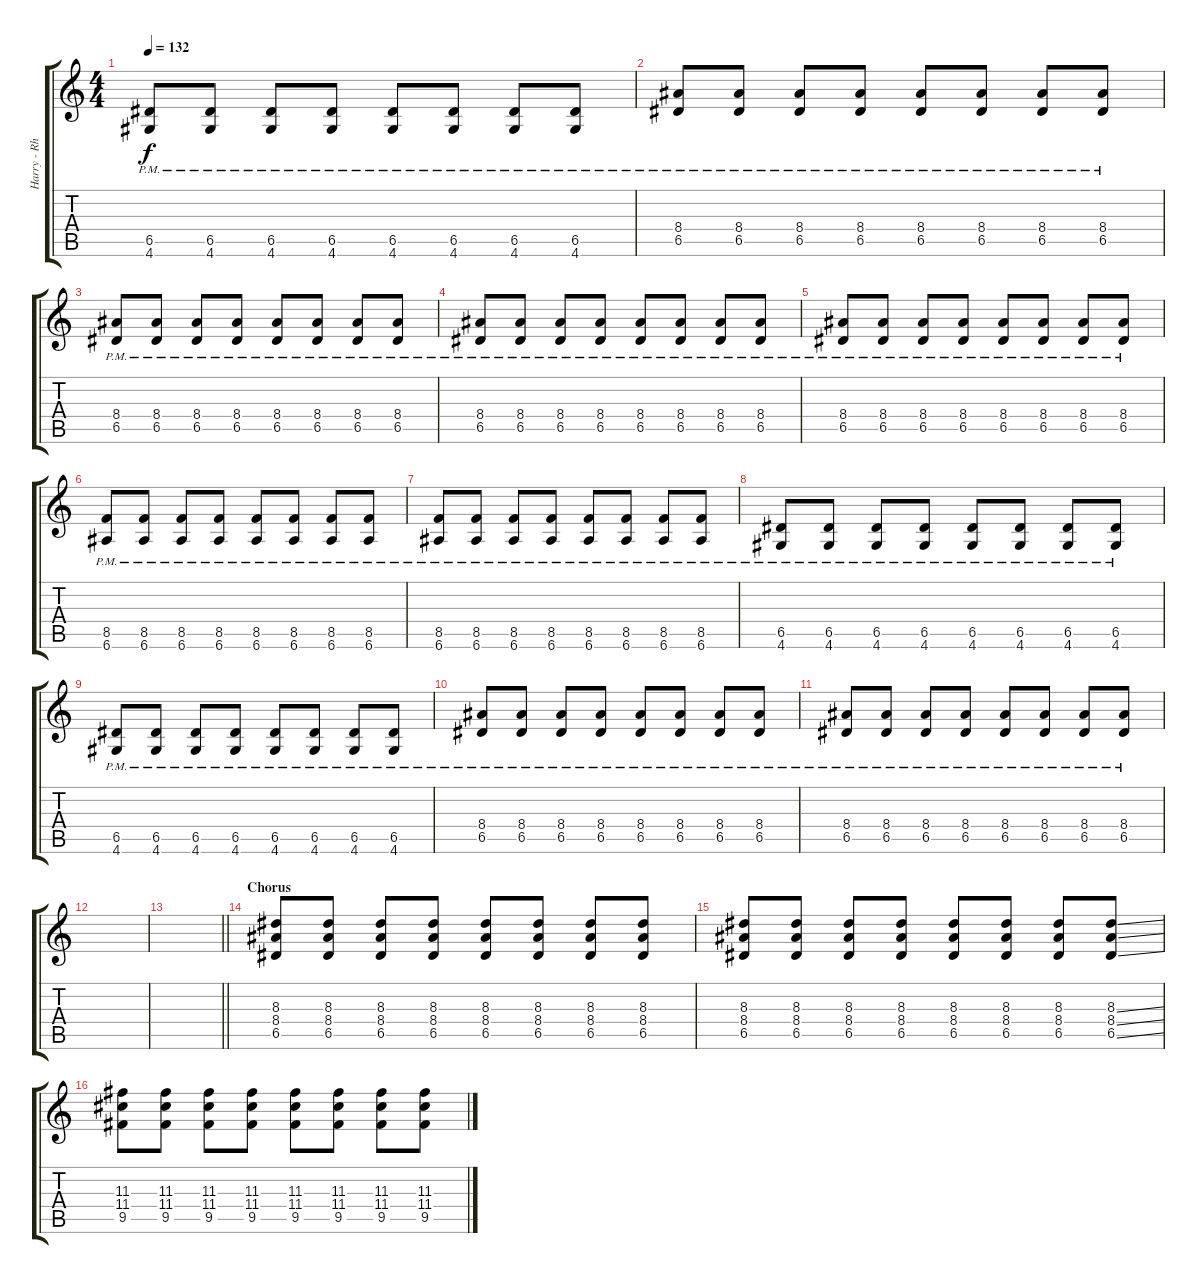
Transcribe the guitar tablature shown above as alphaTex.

\track ("Harry - Rhythm Guitar" "Harry - Rh") {instrument electricguitarclean}
\staff {score tabs}
\tuning (E4 B3 G3 D3 A2 E2) {hide}
\ts (4 4)
\tempo 132
\clef g2
\ks c
(6.5{pm} 4.6{pm}).8{dy f} (6.5{pm} 4.6{pm}).8 (6.5{pm} 4.6{pm}).8 (6.5{pm} 4.6{pm}).8 (6.5{pm} 4.6{pm}).8 (6.5{pm} 4.6{pm}).8 (6.5{pm} 4.6{pm}).8 (6.5{pm} 4.6{pm}).8 |
(8.4{pm} 6.5{pm}).8 (8.4{pm} 6.5{pm}).8 (8.4{pm} 6.5{pm}).8 (8.4{pm} 6.5{pm}).8 (8.4{pm} 6.5{pm}).8 (8.4{pm} 6.5{pm}).8 (8.4{pm} 6.5{pm}).8 (8.4{pm} 6.5{pm}).8 |
(8.4{pm} 6.5{pm}).8 (8.4{pm} 6.5{pm}).8 (8.4{pm} 6.5{pm}).8 (8.4{pm} 6.5{pm}).8 (8.4{pm} 6.5{pm}).8 (8.4{pm} 6.5{pm}).8 (8.4{pm} 6.5{pm}).8 (8.4{pm} 6.5{pm}).8 |
(8.4{pm} 6.5{pm}).8 (8.4{pm} 6.5{pm}).8 (8.4{pm} 6.5{pm}).8 (8.4{pm} 6.5{pm}).8 (8.4{pm} 6.5{pm}).8 (8.4{pm} 6.5{pm}).8 (8.4{pm} 6.5{pm}).8 (8.4{pm} 6.5{pm}).8 |
(8.4{pm} 6.5{pm}).8 (8.4{pm} 6.5{pm}).8 (8.4{pm} 6.5{pm}).8 (8.4{pm} 6.5{pm}).8 (8.4{pm} 6.5{pm}).8 (8.4{pm} 6.5{pm}).8 (8.4{pm} 6.5{pm}).8 (8.4{pm} 6.5{pm}).8 |
(8.5{pm} 6.6{pm}).8 (8.5{pm} 6.6{pm}).8 (8.5{pm} 6.6{pm}).8 (8.5{pm} 6.6{pm}).8 (8.5{pm} 6.6{pm}).8 (8.5{pm} 6.6{pm}).8 (8.5{pm} 6.6{pm}).8 (8.5{pm} 6.6{pm}).8 |
(8.5{pm} 6.6{pm}).8 (8.5{pm} 6.6{pm}).8 (8.5{pm} 6.6{pm}).8 (8.5{pm} 6.6{pm}).8 (8.5{pm} 6.6{pm}).8 (8.5{pm} 6.6{pm}).8 (8.5{pm} 6.6{pm}).8 (8.5{pm} 6.6{pm}).8 |
(6.5{pm} 4.6{pm}).8 (6.5{pm} 4.6{pm}).8 (6.5{pm} 4.6{pm}).8 (6.5{pm} 4.6{pm}).8 (6.5{pm} 4.6{pm}).8 (6.5{pm} 4.6{pm}).8 (6.5{pm} 4.6{pm}).8 (6.5{pm} 4.6{pm}).8 |
(6.5{pm} 4.6{pm}).8 (6.5{pm} 4.6{pm}).8 (6.5{pm} 4.6{pm}).8 (6.5{pm} 4.6{pm}).8 (6.5{pm} 4.6{pm}).8 (6.5{pm} 4.6{pm}).8 (6.5{pm} 4.6{pm}).8 (6.5{pm} 4.6{pm}).8 |
(8.4{pm} 6.5{pm}).8 (8.4{pm} 6.5{pm}).8 (8.4{pm} 6.5{pm}).8 (8.4{pm} 6.5{pm}).8 (8.4{pm} 6.5{pm}).8 (8.4{pm} 6.5{pm}).8 (8.4{pm} 6.5{pm}).8 (8.4{pm} 6.5{pm}).8 |
(8.4{pm} 6.5{pm}).8 (8.4{pm} 6.5{pm}).8 (8.4{pm} 6.5{pm}).8 (8.4{pm} 6.5{pm}).8 (8.4{pm} 6.5{pm}).8 (8.4{pm} 6.5{pm}).8 (8.4{pm} 6.5{pm}).8 (8.4{pm} 6.5{pm}).8 |
|
\barLineRight lightlight
|
\section ("" "Chorus")
(8.3 8.4 6.5).8{instrument overdrivenguitar} (8.3 8.4 6.5).8 (8.3 8.4 6.5).8 (8.3 8.4 6.5).8 (8.3 8.4 6.5).8 (8.3 8.4 6.5).8 (8.3 8.4 6.5).8 (8.3 8.4 6.5).8 |
(8.3 8.4 6.5).8 (8.3 8.4 6.5).8 (8.3 8.4 6.5).8 (8.3 8.4 6.5).8 (8.3 8.4 6.5).8 (8.3 8.4 6.5).8 (8.3 8.4 6.5).8 (8.3{ss} 8.4{ss} 6.5{ss}).8 |
(11.3 11.4 9.5).8 (11.3 11.4 9.5).8 (11.3 11.4 9.5).8 (11.3 11.4 9.5).8 (11.3 11.4 9.5).8 (11.3 11.4 9.5).8 (11.3 11.4 9.5).8 (11.3{ss} 11.4{ss} 9.5{ss}).8
